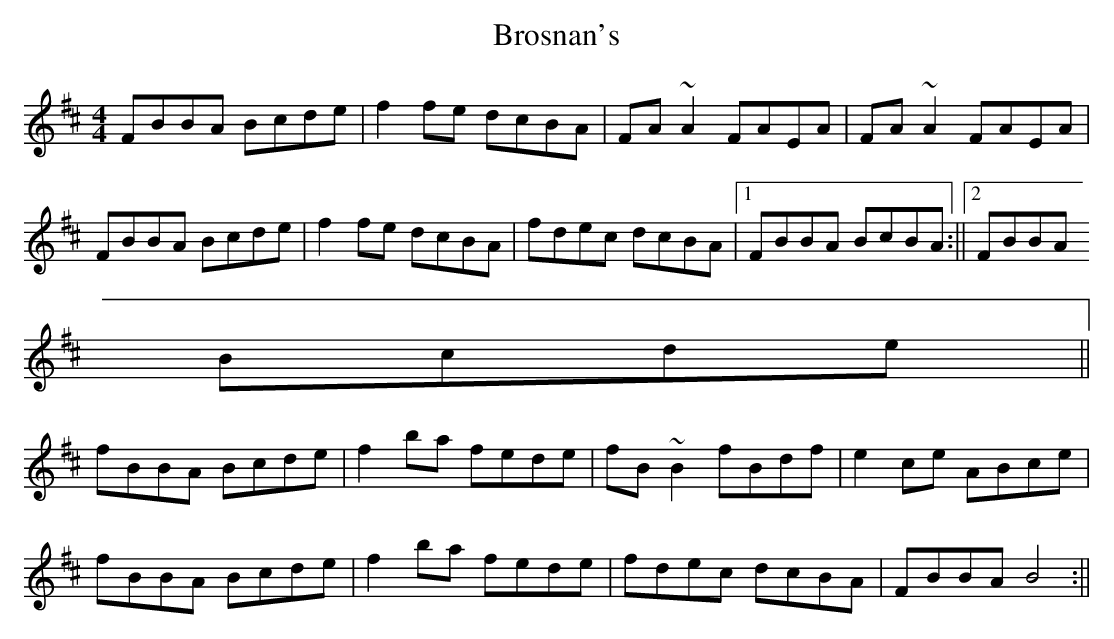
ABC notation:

X:1
T:Brosnan's
M:4/4
L:1/8
K:Bm
FBBA Bcde | f2 fe dcBA | FA ~A2 FAEA | FA ~A2 FAEA |
FBBA Bcde | f2 fe dcBA | fdec dcBA|1 FBBA BcBA:||2FBBA
Bcde||
fBBA Bcde | f2 ba fede | fB ~B2 fBdf | e2 ce ABce |
fBBA Bcde | f2 ba fede | fdec dcBA | FBBA B4 :||
